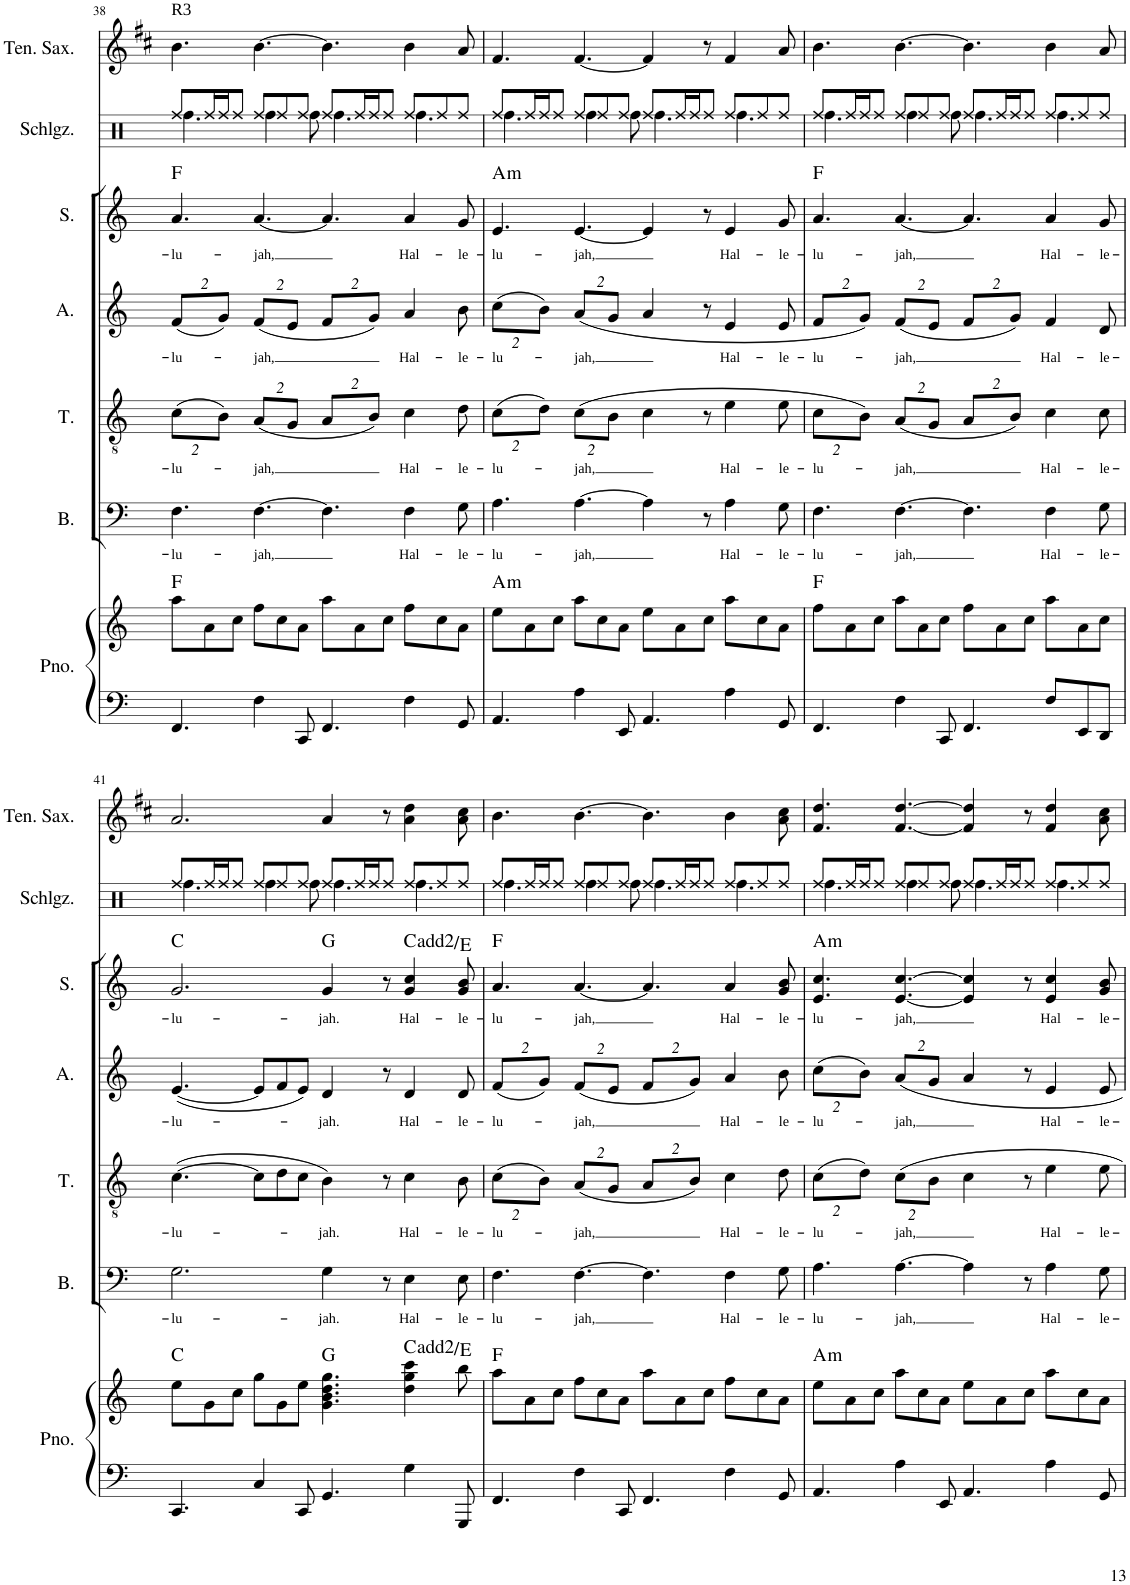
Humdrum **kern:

**kern	**kern	**harte	**kern	**text	**kern	**text	**kern	**text	**kern	**text	**harte	**kern	**kern
*part7	*part7	*part7	*part6	*part6	*part5	*part5	*part4	*part4	*part3	*part3	*part3	*part2	*part1
*staff8	*staff7	*	*staff6	*staff6	*staff5	*staff5	*staff4	*staff4	*staff3	*staff3	*	*staff2	*staff1
*I"Piano	*	*	*I"Bass	*	*I"Tenor	*	*I"Alto	*	*I"Soprano	*	*	*I"Schlagzeug	*I"Tenor Saxophone
*I'Pno.	*	*	*I'B.	*	*I'T.	*	*I'A.	*	*I'S.	*	*	*I'Schlgz.	*I'Ten. Sax.
!!LO:PB:g=z
*clefF4	*clefG2	*	*clefF4	*	*clefGv2	*	*clefG2	*	*clefG2	*	*	*clefX	*clefG2
*	*	*	*	*	*Trd7c12	*	*	*	*	*	*	*	*Trd1c2
*k[]	*k[]	*	*k[]	*	*k[]	*	*k[]	*	*k[]	*	*	*k[]	*k[f#c#]
*C:	*C:	*	*C:	*	*C:	*	*C:	*	*C:	*	*	*	*D:
*M12/8	*M12/8	*	*M12/8	*	*M12/8	*	*M12/8	*	*M12/8	*	*	*M12/8	*M12/8
=38	=38	=38	=38	=38	=38	=38	=38	=38	=38	=38	=38	=38	=38
!	!	!	!	!LO:LY:b	!	!	!	!	!	!	!	!	!
*	*	*	*	*	*Xbrackettup	*	*	*	*	*	*	*	*
!	!	!	!	!	!	!LO:LY:b	!	!	!	!	!	!	!
*	*	*	*	*	*	*	*Xbrackettup	*	*	*	*	*	*
!	!	!	!	!	!	!	!	!	!	!	!	!	!LO:TX:a:t=R3
!	!	!	!	!	!	!	!	!LO:LY:b	!	!LO:LY:b	!	!	!
*	*	*	*	*	*	*	*	*	*	*	*	*^	*
4.FF/	8aa\L	F:maj	4.F\	-lu-	(16%3c\L	-lu-	(16%3f/L	-lu-	4.a/	-lu-	F:maj	8Rff/L	4.Rff\	4.b\
.	8a\	.	.	.	.	.	.	.	.	.	.	16Rff/L	.	.
.	.	.	.	.	16%3B\J)	.	16%3g/J)	.	.	.	.	16Rff/J	.	.
.	8cc\J	.	.	.	.	.	.	.	.	.	.	8Rff/J	.	.
!	!	!	!	!LO:LY:b	!	!LO:LY:b	!	!LO:LY:b	!	!LO:LY:b	!	!	!	!
4F\	8ff\L	.	[>4.F\	-jah,	(16%3A/L	-jah,	(16%3f/L	-jah,	[<4.a/	-jah,	.	8Rff/L	4Rff\	[>4.b\
.	8cc\	.	.	.	.	.	.	.	.	.	.	8Rff/	.	.
.	.	.	.	.	16%3G/J	.	16%3e/J	.	.	.	.	.	.	.
8CC/	8a\J	.	.	.	.	.	.	.	.	.	.	8Rff/J	8Rff\	.
4.FF/	8aa\L	.	4.F\]	.	16%3A/L	.	16%3f/L	.	4.a/]	.	.	8Rff/L	4.Rff\	4.b\]
.	8a\	.	.	.	.	.	.	.	.	.	.	16Rff/L	.	.
.	.	.	.	.	16%3B/J)	.	16%3g/J)	.	.	.	.	16Rff/J	.	.
.	8cc\J	.	.	.	.	.	.	.	.	.	.	8Rff/J	.	.
!	!	!	!	!LO:LY:b	!	!LO:LY:b	!	!LO:LY:b	!	!LO:LY:b	!	!	!	!
4F\	8ff\L	.	4F\	Hal-	4c\	Hal-	4a/	Hal-	4a/	Hal-	.	8Rff/L	4.Rff\	4b\
.	8cc\	.	.	.	.	.	.	.	.	.	.	8Rff/	.	.
!	!	!	!	!LO:LY:b	!	!LO:LY:b	!	!LO:LY:b	!	!LO:LY:b	!	!	!	!
8GG/	8a\J	.	8G\	-le-	8d\	-le-	8b\	-le-	8g/	-le-	.	8Rff/J	.	8a/
=39	=39	=39	=39	=39	=39	=39	=39	=39	=39	=39	=39	=39	=39	=39
!	!	!LO:H:kt=m	!	!LO:LY:b	!	!LO:LY:b	!	!LO:LY:b	!	!LO:LY:b	!LO:H:kt=m	!	!	!
4.AA/	8ee\L	A:min	4.A\	-lu-	(16%3c\L	-lu-	(16%3cc\L	-lu-	4.e/	-lu-	A:min	8Rff/L	4.Rff\	4.f#/
.	8a\	.	.	.	.	.	.	.	.	.	.	16Rff/L	.	.
.	.	.	.	.	16%3d\J)	.	16%3b\J)	.	.	.	.	16Rff/J	.	.
.	8cc\J	.	.	.	.	.	.	.	.	.	.	8Rff/J	.	.
!	!	!	!	!LO:LY:b	!	!LO:LY:b	!	!LO:LY:b	!	!LO:LY:b	!	!	!	!
4A\	8aa\L	.	[>4.A\	-jah,	(16%3c\L	-jah,	(16%3a/L	-jah,	[<4.e/	-jah,	.	8Rff/L	4Rff\	[<4.f#/
.	8cc\	.	.	.	.	.	.	.	.	.	.	8Rff/	.	.
.	.	.	.	.	16%3B\J	.	16%3g/J	.	.	.	.	.	.	.
8EE/	8a\J	.	.	.	.	.	.	.	.	.	.	8Rff/J	8Rff\	.
4.AA/	8ee\L	.	4A\]	.	4c\	.	4a/	.	4e/]	.	.	8Rff/L	4.Rff\	4f#/]
.	8a\	.	.	.	.	.	.	.	.	.	.	16Rff/L	.	.
.	.	.	.	.	.	.	.	.	.	.	.	16Rff/J	.	.
.	8cc\J	.	8r	.	8r	.	8r	.	8r	.	.	8Rff/J	.	8r
!	!	!	!	!LO:LY:b	!	!LO:LY:b	!	!LO:LY:b	!	!LO:LY:b	!	!	!	!
4A\	8aa\L	.	4A\	Hal-	4e\	Hal-	4e/	Hal-	4e/	Hal-	.	8Rff/L	4.Rff\	4f#/
.	8cc\	.	.	.	.	.	.	.	.	.	.	8Rff/	.	.
!	!	!	!	!LO:LY:b	!	!LO:LY:b	!	!LO:LY:b	!	!LO:LY:b	!	!	!	!
8GG/	8a\J	.	8G\	-le-	8e\	-le-	8e/	-le-	8g/	-le-	.	8Rff/J	.	8a/
=40	=40	=40	=40	=40	=40	=40	=40	=40	=40	=40	=40	=40	=40	=40
!	!	!	!	!LO:LY:b	!	!LO:LY:b	!	!LO:LY:b	!	!LO:LY:b	!	!	!	!
4.FF/	8ff\L	F:maj	4.F\	-lu-	16%3c\L	-lu-	16%3f/L	-lu-	4.a/	-lu-	F:maj	8Rff/L	4.Rff\	4.b\
.	8a\	.	.	.	.	.	.	.	.	.	.	16Rff/L	.	.
.	.	.	.	.	16%3B\J)	.	16%3g/J)	.	.	.	.	16Rff/J	.	.
.	8cc\J	.	.	.	.	.	.	.	.	.	.	8Rff/J	.	.
!	!	!	!	!LO:LY:b	!	!LO:LY:b	!	!LO:LY:b	!	!LO:LY:b	!	!	!	!
4F\	8aa\L	.	[>4.F\	-jah,	(16%3A/L	-jah,	(16%3f/L	-jah,	[<4.a/	-jah,	.	8Rff/L	4Rff\	[>4.b\
.	8a\	.	.	.	.	.	.	.	.	.	.	8Rff/	.	.
.	.	.	.	.	16%3G/J	.	16%3e/J	.	.	.	.	.	.	.
8CC/	8cc\J	.	.	.	.	.	.	.	.	.	.	8Rff/J	8Rff\	.
4.FF/	8ff\L	.	4.F\]	.	16%3A/L	.	16%3f/L	.	4.a/]	.	.	8Rff/L	4.Rff\	4.b\]
.	8a\	.	.	.	.	.	.	.	.	.	.	16Rff/L	.	.
.	.	.	.	.	16%3B/J)	.	16%3g/J)	.	.	.	.	16Rff/J	.	.
.	8cc\J	.	.	.	.	.	.	.	.	.	.	8Rff/J	.	.
!	!	!	!	!LO:LY:b	!	!LO:LY:b	!	!LO:LY:b	!	!LO:LY:b	!	!	!	!
8F/L	8aa\L	.	4F\	Hal-	4c\	Hal-	4f/	Hal-	4a/	Hal-	.	8Rff/L	4.Rff\	4b\
8EE/	8a\	.	.	.	.	.	.	.	.	.	.	8Rff/	.	.
!	!	!	!	!LO:LY:b	!	!LO:LY:b	!	!LO:LY:b	!	!LO:LY:b	!	!	!	!
8DD/J	8cc\J	.	8G\	-le-	8c\	-le-	8d/	-le-	8g/	-le-	.	8Rff/J	.	8a/
!!LO:LB:g=z
=41	=41	=41	=41	=41	=41	=41	=41	=41	=41	=41	=41	=41	=41	=41
!	!	!	!	!LO:LY:b	!	!LO:LY:b	!	!LO:LY:b	!	!LO:LY:b	!	!	!	!
4.CC/	8ee\L	C:maj	2.G\	-lu-	([>4.c\	-lu-	([<4.e/	-lu-	2.g/	-lu-	C:maj	8Rff/L	4.Rff\	2.a/
.	8g\	.	.	.	.	.	.	.	.	.	.	16Rff/L	.	.
.	.	.	.	.	.	.	.	.	.	.	.	16Rff/J	.	.
.	8cc\J	.	.	.	.	.	.	.	.	.	.	8Rff/J	.	.
4C/	8gg\L	.	.	.	8c\L]	.	8e/L]	.	.	.	.	8Rff/L	4Rff\	.
.	8g\	.	.	.	8d\	.	8f/	.	.	.	.	8Rff/	.	.
8CC/	8ee\J	.	.	.	8c\J	.	8e/J)	.	.	.	.	8Rff/J	8Rff\	.
!	!	!	!	!LO:LY:b	!	!LO:LY:b	!	!LO:LY:b	!	!LO:LY:b	!	!	!	!
4.GG/	4.g\ 4.b\ 4.dd\ 4.gg\	G:maj	4G\	-jah.	4B\)	-jah.	4d/	-jah.	4g/	-jah.	G:maj	8Rff/L	4.Rff\	4a/
.	.	.	.	.	.	.	.	.	.	.	.	16Rff/L	.	.
.	.	.	.	.	.	.	.	.	.	.	.	16Rff/J	.	.
.	.	.	8r	.	8r	.	8r	.	8r	.	.	8Rff/J	.	8r
!	!	!	!	!LO:LY:b	!	!LO:LY:b	!	!LO:LY:b	!	!LO:LY:b	!	!	!	!
4G\	4dd\ 4gg\ 4ccc\	C:maj(2)/3	4E\	Hal-	4c\	Hal-	4d/	Hal-	4g/ 4cc/	Hal-	C:maj(2)/3	8Rff/L	4.Rff\	4a\ 4dd\
.	.	.	.	.	.	.	.	.	.	.	.	8Rff/	.	.
!	!	!	!	!LO:LY:b	!	!LO:LY:b	!	!LO:LY:b	!	!LO:LY:b	!	!	!	!
8GGG/	8bb\	.	8E\	-le-	8B\	-le-	8d/	-le-	8g/ 8b/	-le-	.	8Rff/J	.	8a\ 8cc#\
=42	=42	=42	=42	=42	=42	=42	=42	=42	=42	=42	=42	=42	=42	=42
!	!	!	!	!LO:LY:b	!	!LO:LY:b	!	!LO:LY:b	!	!LO:LY:b	!	!	!	!
4.FF/	8aa\L	F:maj	4.F\	-lu-	(16%3c\L	-lu-	(16%3f/L	-lu-	4.a/	-lu-	F:maj	8Rff/L	4.Rff\	4.b\
.	8a\	.	.	.	.	.	.	.	.	.	.	16Rff/L	.	.
.	.	.	.	.	16%3B\J)	.	16%3g/J)	.	.	.	.	16Rff/J	.	.
.	8cc\J	.	.	.	.	.	.	.	.	.	.	8Rff/J	.	.
!	!	!	!	!LO:LY:b	!	!LO:LY:b	!	!LO:LY:b	!	!LO:LY:b	!	!	!	!
4F\	8ff\L	.	[>4.F\	-jah,	(16%3A/L	-jah,	(16%3f/L	-jah,	[<4.a/	-jah,	.	8Rff/L	4Rff\	[>4.b\
.	8cc\	.	.	.	.	.	.	.	.	.	.	8Rff/	.	.
.	.	.	.	.	16%3G/J	.	16%3e/J	.	.	.	.	.	.	.
8CC/	8a\J	.	.	.	.	.	.	.	.	.	.	8Rff/J	8Rff\	.
4.FF/	8aa\L	.	4.F\]	.	16%3A/L	.	16%3f/L	.	4.a/]	.	.	8Rff/L	4.Rff\	4.b\]
.	8a\	.	.	.	.	.	.	.	.	.	.	16Rff/L	.	.
.	.	.	.	.	16%3B/J)	.	16%3g/J)	.	.	.	.	16Rff/J	.	.
.	8cc\J	.	.	.	.	.	.	.	.	.	.	8Rff/J	.	.
!	!	!	!	!LO:LY:b	!	!LO:LY:b	!	!LO:LY:b	!	!LO:LY:b	!	!	!	!
4F\	8ff\L	.	4F\	Hal-	4c\	Hal-	4a/	Hal-	4a/	Hal-	.	8Rff/L	4.Rff\	4b\
.	8cc\	.	.	.	.	.	.	.	.	.	.	8Rff/	.	.
!	!	!	!	!LO:LY:b	!	!LO:LY:b	!	!LO:LY:b	!	!LO:LY:b	!	!	!	!
8GG/	8a\J	.	8G\	-le-	8d\	-le-	8b\	-le-	8g/ 8b/	-le-	.	8Rff/J	.	8a\ 8cc#\
=43	=43	=43	=43	=43	=43	=43	=43	=43	=43	=43	=43	=43	=43	=43
!	!	!LO:H:kt=m	!	!LO:LY:b	!	!LO:LY:b	!	!LO:LY:b	!	!LO:LY:b	!LO:H:kt=m	!	!	!
4.AA/	8ee\L	A:min	4.A\	-lu-	(16%3c\L	-lu-	(16%3cc\L	-lu-	4.e/ 4.cc/	-lu-	A:min	8Rff/L	4.Rff\	4.f#/ 4.dd/
.	8a\	.	.	.	.	.	.	.	.	.	.	16Rff/L	.	.
.	.	.	.	.	16%3d\J)	.	16%3b\J)	.	.	.	.	16Rff/J	.	.
.	8cc\J	.	.	.	.	.	.	.	.	.	.	8Rff/J	.	.
!	!	!	!	!LO:LY:b	!	!LO:LY:b	!	!LO:LY:b	!	!LO:LY:b	!	!	!	!
4A\	8aa\L	.	[>4.A\	-jah,	16%3c\L	-jah,	16%3a/L	-jah,	[<4.e/ [>4.cc/	-jah,	.	8Rff/L	4Rff\	[<4.f#/ [>4.dd/
.	8cc\	.	.	.	.	.	.	.	.	.	.	8Rff/	.	.
.	.	.	.	.	16%3B\J	.	16%3g/J	.	.	.	.	.	.	.
8EE/	8a\J	.	.	.	.	.	.	.	.	.	.	8Rff/J	8Rff\	.
4.AA/	8ee\L	.	4A\]	.	4c\	.	4a/	.	4e/] 4cc/]	.	.	8Rff/L	4.Rff\	4f#/] 4dd/]
.	8a\	.	.	.	.	.	.	.	.	.	.	16Rff/L	.	.
.	.	.	.	.	.	.	.	.	.	.	.	16Rff/J	.	.
.	8cc\J	.	8r	.	8r	.	8r	.	8r	.	.	8Rff/J	.	8r
!	!	!	!	!LO:LY:b	!	!LO:LY:b	!	!LO:LY:b	!	!LO:LY:b	!	!	!	!
4A\	8aa\L	.	4A\	Hal-	4e\	Hal-	4e/	Hal-	4e/ 4cc/	Hal-	.	8Rff/L	4.Rff\	4f#/ 4dd/
.	8cc\	.	.	.	.	.	.	.	.	.	.	8Rff/	.	.
!	!	!	!	!LO:LY:b	!	!LO:LY:b	!	!LO:LY:b	!	!LO:LY:b	!	!	!	!
8GG/	8a\J	.	8G\	-le-	8e\	-le-	8e/	-le-	8g/ 8b/	-le-	.	8Rff/J	.	8a\ 8cc#\
*	*	*	*	*	*	*	*	*	*	*	*	*v	*v	*
=	=	=	=	=	=	=	=	=	=	=	=	=	=
*-	*-	*-	*-	*-	*-	*-	*-	*-	*-	*-	*-	*-	*-
